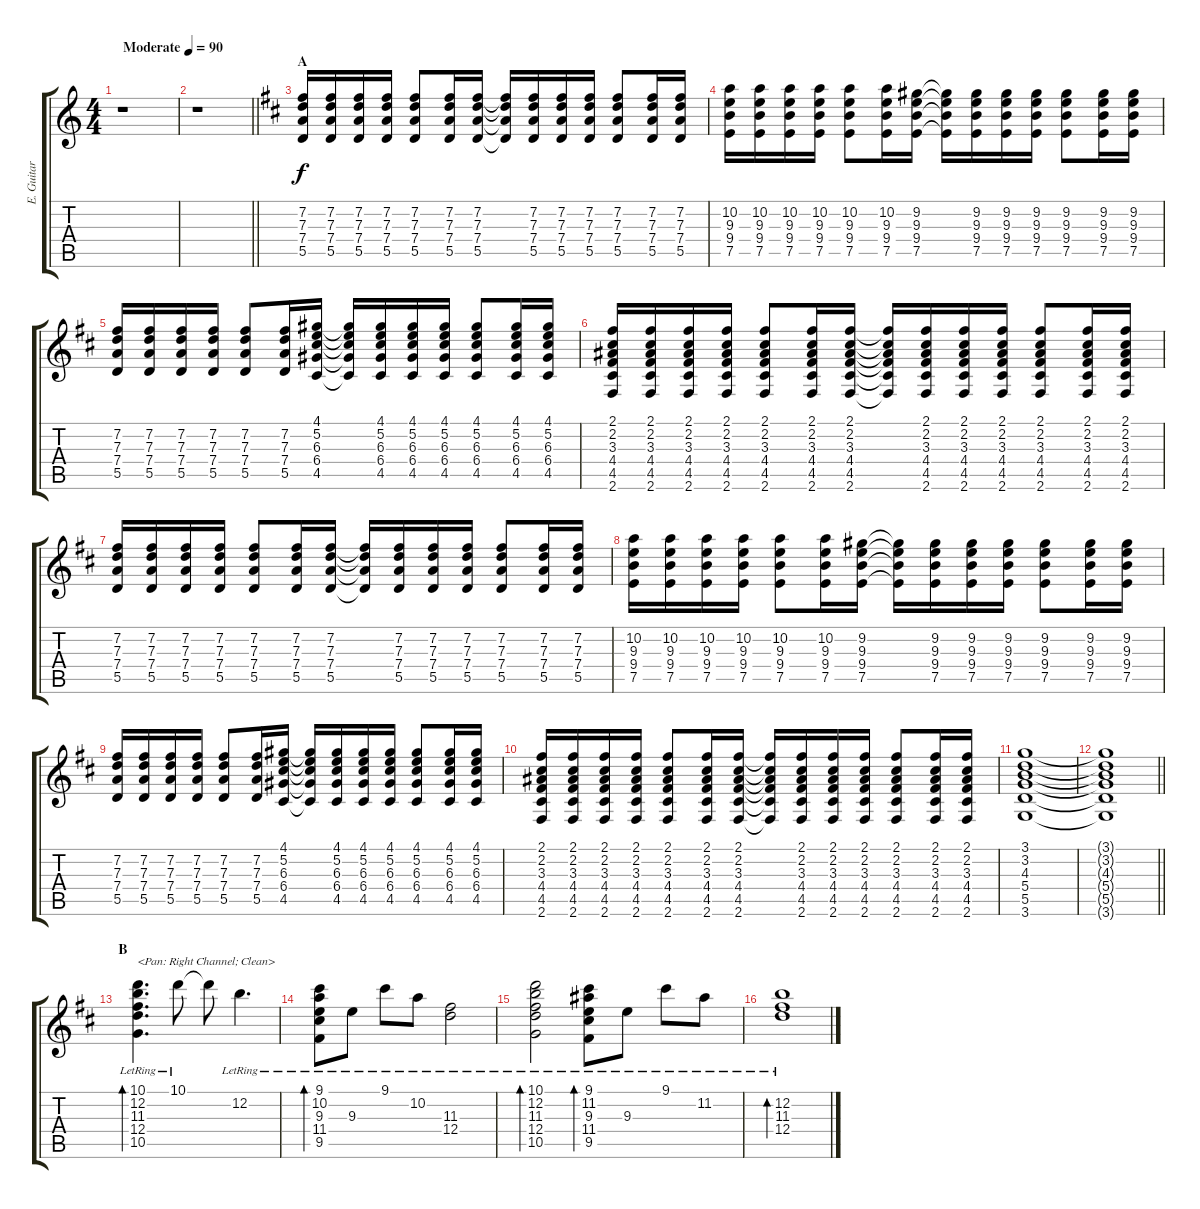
\track ("E. Guitar II" "E. Guitar ") {instrument overdrivenguitar}
\staff {score tabs}
\tuning (E4 B3 G3 D3 A2 E2) {hide}
\ts (4 4)
\tempo (90 "Moderate")
\clef g2
\ks c
r.1{dy f instrument overdrivenguitar} |
\barLineRight lightlight
r.1 |
\section ("" "A")
\ks d
(7.2 7.3 7.4 5.5).16 (7.2 7.3 7.4 5.5).16 (7.2 7.3 7.4 5.5).16 (7.2 7.3 7.4 5.5).16 (7.2 7.3 7.4 5.5).8 (7.2 7.3 7.4 5.5).16 (7.2 7.3 7.4 5.5).16 (7.2{t} 7.3{t} 7.4{t} 5.5{t}).16 (7.2 7.3 7.4 5.5).16 (7.2 7.3 7.4 5.5).16 (7.2 7.3 7.4 5.5).16 (7.2 7.3 7.4 5.5).8 (7.2 7.3 7.4 5.5).16 (7.2 7.3 7.4 5.5).16 |
(10.2 9.3 9.4 7.5).16 (10.2 9.3 9.4 7.5).16 (10.2 9.3 9.4 7.5).16 (10.2 9.3 9.4 7.5).16 (10.2 9.3 9.4 7.5).8 (10.2 9.3 9.4 7.5).16 (9.2 9.3 9.4 7.5).16 (9.2{t} 9.3{t} 9.4{t} 7.5{t}).16 (9.2 9.3 9.4 7.5).16 (9.2 9.3 9.4 7.5).16 (9.2 9.3 9.4 7.5).16 (9.2 9.3 9.4 7.5).8 (9.2 9.3 9.4 7.5).16 (9.2 9.3 9.4 7.5).16 |
(7.2 7.3 7.4 5.5).16 (7.2 7.3 7.4 5.5).16 (7.2 7.3 7.4 5.5).16 (7.2 7.3 7.4 5.5).16 (7.2 7.3 7.4 5.5).8 (7.2 7.3 7.4 5.5).16 (4.1 5.2 6.3 6.4 4.5).16 (4.1{t} 5.2{t} 6.3{t} 6.4{t} 4.5{t}).16 (4.1 5.2 6.3 6.4 4.5).16 (4.1 5.2 6.3 6.4 4.5).16 (4.1 5.2 6.3 6.4 4.5).16 (4.1 5.2 6.3 6.4 4.5).8 (4.1 5.2 6.3 6.4 4.5).16 (4.1 5.2 6.3 6.4 4.5).16 |
(2.1 2.2 3.3 4.4 4.5 2.6).16 (2.1 2.2 3.3 4.4 4.5 2.6).16 (2.1 2.2 3.3 4.4 4.5 2.6).16 (2.1 2.2 3.3 4.4 4.5 2.6).16 (2.1 2.2 3.3 4.4 4.5 2.6).8 (2.1 2.2 3.3 4.4 4.5 2.6).16 (2.1 2.2 3.3 4.4 4.5 2.6).16 (2.1{t} 2.2{t} 3.3{t} 4.4{t} 4.5{t} 2.6{t}).16 (2.1 2.2 3.3 4.4 4.5 2.6).16 (2.1 2.2 3.3 4.4 4.5 2.6).16 (2.1 2.2 3.3 4.4 4.5 2.6).16 (2.1 2.2 3.3 4.4 4.5 2.6).8 (2.1 2.2 3.3 4.4 4.5 2.6).16 (2.1 2.2 3.3 4.4 4.5 2.6).16 |
(7.2 7.3 7.4 5.5).16 (7.2 7.3 7.4 5.5).16 (7.2 7.3 7.4 5.5).16 (7.2 7.3 7.4 5.5).16 (7.2 7.3 7.4 5.5).8 (7.2 7.3 7.4 5.5).16 (7.2 7.3 7.4 5.5).16 (7.2{t} 7.3{t} 7.4{t} 5.5{t}).16 (7.2 7.3 7.4 5.5).16 (7.2 7.3 7.4 5.5).16 (7.2 7.3 7.4 5.5).16 (7.2 7.3 7.4 5.5).8 (7.2 7.3 7.4 5.5).16 (7.2 7.3 7.4 5.5).16 |
(10.2 9.3 9.4 7.5).16 (10.2 9.3 9.4 7.5).16 (10.2 9.3 9.4 7.5).16 (10.2 9.3 9.4 7.5).16 (10.2 9.3 9.4 7.5).8 (10.2 9.3 9.4 7.5).16 (9.2 9.3 9.4 7.5).16 (9.2{t} 9.3{t} 9.4{t} 7.5{t}).16 (9.2 9.3 9.4 7.5).16 (9.2 9.3 9.4 7.5).16 (9.2 9.3 9.4 7.5).16 (9.2 9.3 9.4 7.5).8 (9.2 9.3 9.4 7.5).16 (9.2 9.3 9.4 7.5).16 |
(7.2 7.3 7.4 5.5).16 (7.2 7.3 7.4 5.5).16 (7.2 7.3 7.4 5.5).16 (7.2 7.3 7.4 5.5).16 (7.2 7.3 7.4 5.5).8 (7.2 7.3 7.4 5.5).16 (4.1 5.2 6.3 6.4 4.5).16 (4.1{t} 5.2{t} 6.3{t} 6.4{t} 4.5{t}).16 (4.1 5.2 6.3 6.4 4.5).16 (4.1 5.2 6.3 6.4 4.5).16 (4.1 5.2 6.3 6.4 4.5).16 (4.1 5.2 6.3 6.4 4.5).8 (4.1 5.2 6.3 6.4 4.5).16 (4.1 5.2 6.3 6.4 4.5).16 |
(2.1 2.2 3.3 4.4 4.5 2.6).16 (2.1 2.2 3.3 4.4 4.5 2.6).16 (2.1 2.2 3.3 4.4 4.5 2.6).16 (2.1 2.2 3.3 4.4 4.5 2.6).16 (2.1 2.2 3.3 4.4 4.5 2.6).8 (2.1 2.2 3.3 4.4 4.5 2.6).16 (2.1 2.2 3.3 4.4 4.5 2.6).16 (2.1{t} 2.2{t} 3.3{t} 4.4{t} 4.5{t} 2.6{t}).16 (2.1 2.2 3.3 4.4 4.5 2.6).16 (2.1 2.2 3.3 4.4 4.5 2.6).16 (2.1 2.2 3.3 4.4 4.5 2.6).16 (2.1 2.2 3.3 4.4 4.5 2.6).8 (2.1 2.2 3.3 4.4 4.5 2.6).16 (2.1 2.2 3.3 4.4 4.5 2.6).16 |
(3.1 3.2 4.3 5.4 5.5 3.6).1 |
\barLineRight lightlight
(3.1{t} 3.2{t} 4.3{t} 5.4{t} 5.5{t} 3.6{t}).1 |
\section ("" "B")
(10.1{lr} 12.2{lr} 11.3{lr} 12.4{lr} 10.5{lr}).4{d bd 120 txt "<Pan: Right Channel; Clean>" balance 15 instrument electricguitarclean} 10.1{lr}.8 10.1{t}.8 12.2{lr}.4{d} |
(9.1{lr} 10.2{lr} 9.3{lr} 11.4{lr} 9.5{lr}).8{bd 120} 9.3{lr}.8 9.1{lr}.8 10.2{lr}.8 (11.3{lr} 12.4{lr}).2 |
(10.1{lr} 12.2{lr} 11.3{lr} 12.4{lr} 10.5{lr}).2{bd 120} (9.1{lr} 11.2{lr} 9.3{lr} 11.4{lr} 9.5{lr}).8{bd 120} 9.3{lr}.8 9.1{lr}.8 11.2{lr}.8 |
(12.2{lr} 11.3{lr} 12.4{lr}).1{bd 120}
